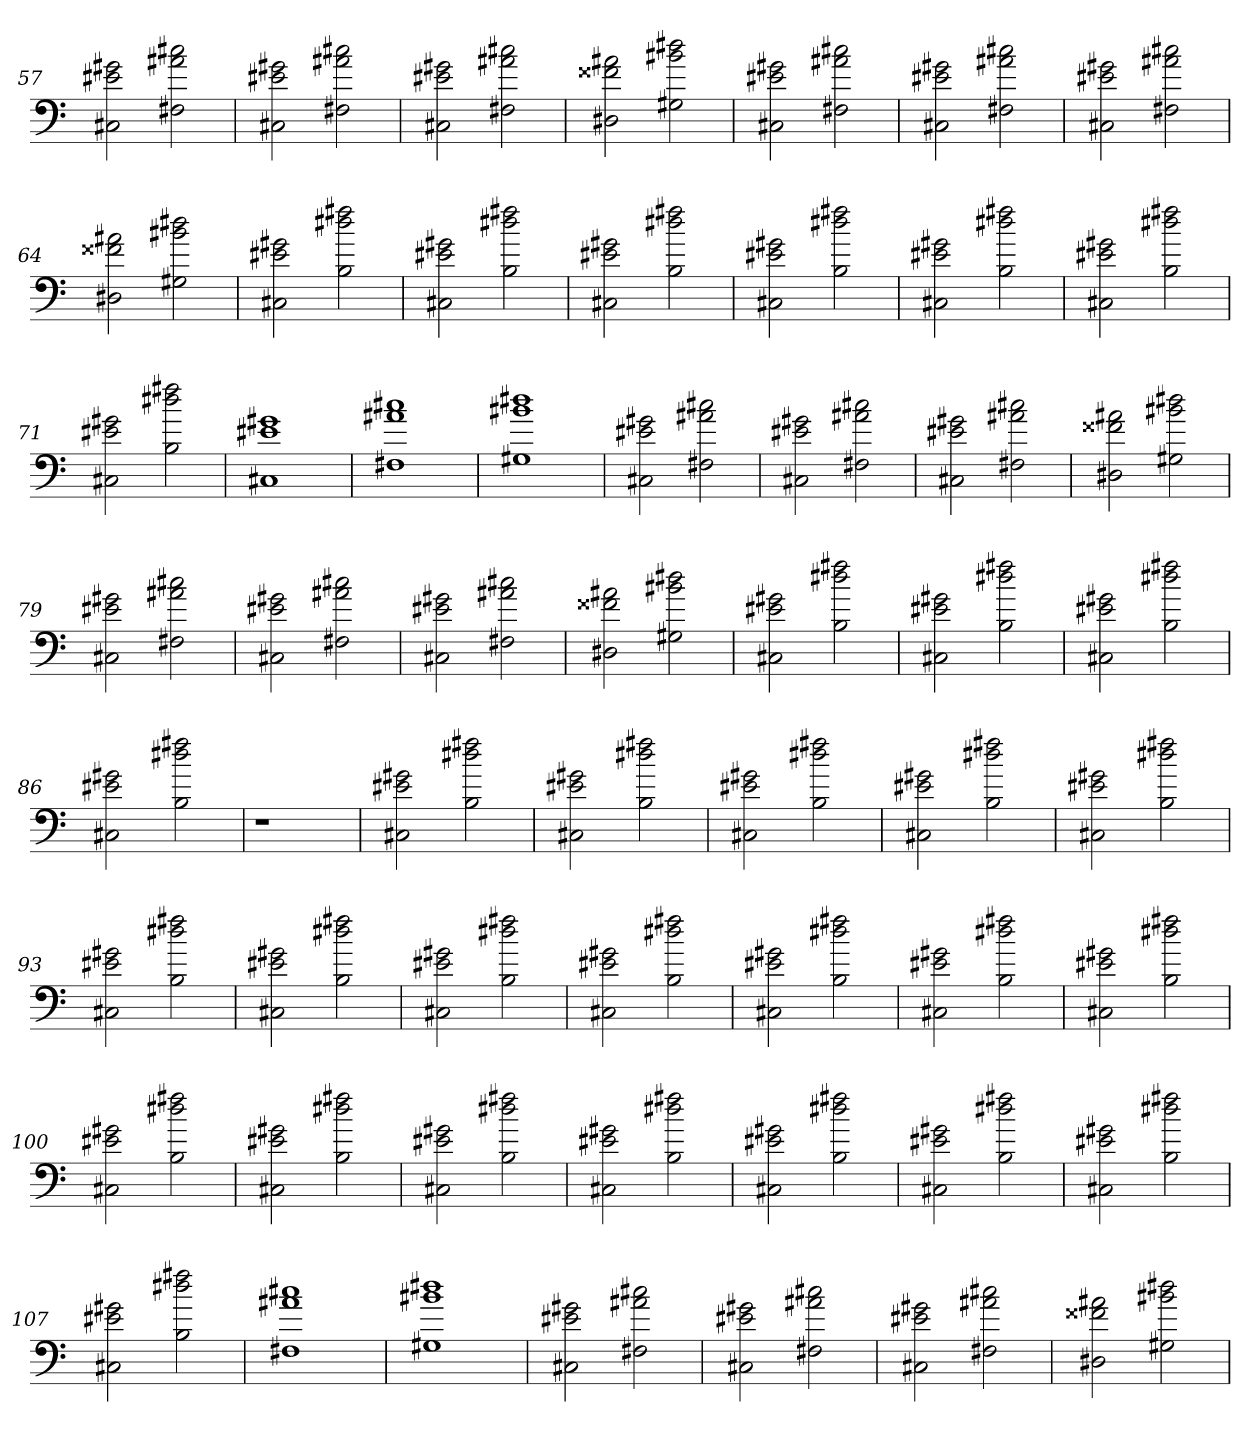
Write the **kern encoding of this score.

**kern
*part1
*staff1
=57
2C#X 2e#X 2g#X
2F#X 2a#X 2cc#X
=58
2C#X 2e#X 2g#X
2F#X 2a#X 2cc#X
=59
2C#X 2e#X 2g#X
2F#X 2a#X 2cc#X
=60
2D#X 2f##X 2a#X
2G#X 2b#X 2dd#X
=61
2C#X 2e#X 2g#X
2F#X 2a#X 2cc#X
=62
2C#X 2e#X 2g#X
2F#X 2a#X 2cc#X
=63
2C#X 2e#X 2g#X
2F#X 2a#X 2cc#X
=64
2D#X 2f##X 2a#X
2G#X 2b#X 2dd#X
=65
2C#X 2e#X 2g#X
2B 2dd#X 2ff#X
=66
2C#X 2e#X 2g#X
2B 2dd#X 2ff#X
=67
2C#X 2e#X 2g#X
2B 2dd#X 2ff#X
=68
2C#X 2e#X 2g#X
2B 2dd#X 2ff#X
=69
2C#X 2e#X 2g#X
2B 2dd#X 2ff#X
=70
2C#X 2e#X 2g#X
2B 2dd#X 2ff#X
=71
2C#X 2e#X 2g#X
2B 2dd#X 2ff#X
=72
1C#X 1e#X 1g#X
=73
1F#X 1a#X 1cc#X
=74
1G#X 1b#X 1dd#X
=75
2C#X 2e#X 2g#X
2F#X 2a#X 2cc#X
=76
2C#X 2e#X 2g#X
2F#X 2a#X 2cc#X
=77
2C#X 2e#X 2g#X
2F#X 2a#X 2cc#X
=78
2D#X 2f##X 2a#X
2G#X 2b#X 2dd#X
=79
2C#X 2e#X 2g#X
2F#X 2a#X 2cc#X
=80
2C#X 2e#X 2g#X
2F#X 2a#X 2cc#X
=81
2C#X 2e#X 2g#X
2F#X 2a#X 2cc#X
=82
2D#X 2f##X 2a#X
2G#X 2b#X 2dd#X
=83
2C#X 2e#X 2g#X
2B 2dd#X 2ff#X
=84
2C#X 2e#X 2g#X
2B 2dd#X 2ff#X
=85
2C#X 2e#X 2g#X
2B 2dd#X 2ff#X
=86
2C#X 2e#X 2g#X
2B 2dd#X 2ff#X
=87
1r
=88
2C#X 2e#X 2g#X
2B 2dd#X 2ff#X
=89
2C#X 2e#X 2g#X
2B 2dd#X 2ff#X
=90
2C#X 2e#X 2g#X
2B 2dd#X 2ff#X
=91
2C#X 2e#X 2g#X
2B 2dd#X 2ff#X
=92
2C#X 2e#X 2g#X
2B 2dd#X 2ff#X
=93
2C#X 2e#X 2g#X
2B 2dd#X 2ff#X
=94
2C#X 2e#X 2g#X
2B 2dd#X 2ff#X
=95
2C#X 2e#X 2g#X
2B 2dd#X 2ff#X
=96
2C#X 2e#X 2g#X
2B 2dd#X 2ff#X
=97
2C#X 2e#X 2g#X
2B 2dd#X 2ff#X
=98
2C#X 2e#X 2g#X
2B 2dd#X 2ff#X
=99
2C#X 2e#X 2g#X
2B 2dd#X 2ff#X
=100
2C#X 2e#X 2g#X
2B 2dd#X 2ff#X
=101
2C#X 2e#X 2g#X
2B 2dd#X 2ff#X
=102
2C#X 2e#X 2g#X
2B 2dd#X 2ff#X
=103
2C#X 2e#X 2g#X
2B 2dd#X 2ff#X
=104
2C#X 2e#X 2g#X
2B 2dd#X 2ff#X
=105
2C#X 2e#X 2g#X
2B 2dd#X 2ff#X
=106
2C#X 2e#X 2g#X
2B 2dd#X 2ff#X
=107
2C#X 2e#X 2g#X
2B 2dd#X 2ff#X
=108
1F#X 1a#X 1cc#X
=109
1G#X 1b#X 1dd#X
=110
2C#X 2e#X 2g#X
2F#X 2a#X 2cc#X
=111
2C#X 2e#X 2g#X
2F#X 2a#X 2cc#X
=112
2C#X 2e#X 2g#X
2F#X 2a#X 2cc#X
=113
2D#X 2f##X 2a#X
2G#X 2b#X 2dd#X
=
*-
